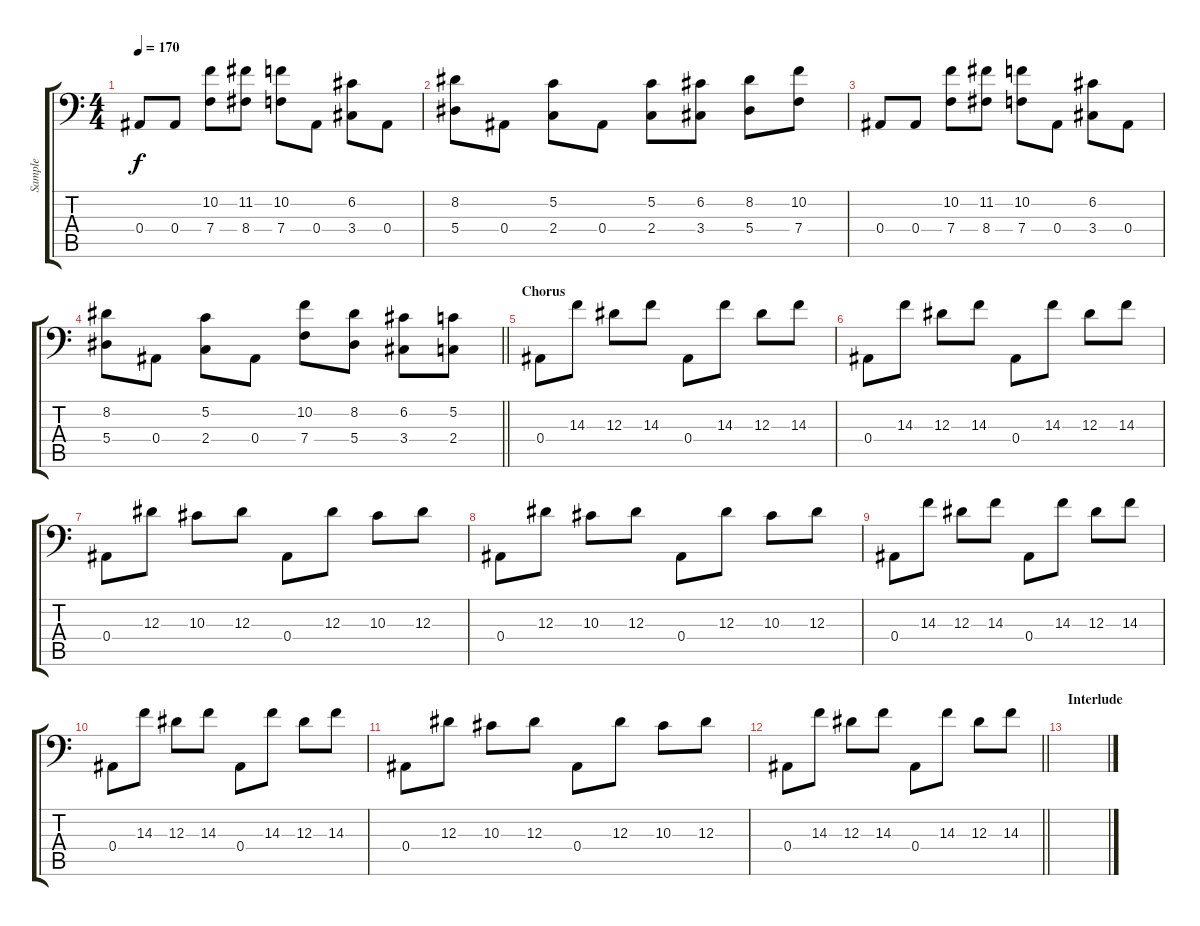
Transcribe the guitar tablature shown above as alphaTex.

\track ("Sample" "Sample") {instrument lead2sawtooth}
\staff {score tabs}
\tuning (C4 G3 Eb3 Bb2 F2 Bb1) {hide}
\ts (4 4)
\tempo 170
\clef f4
\ks c
0.4.8{dy f} 0.4.8 (10.2 7.4).8 (11.2 8.4).8 (10.2 7.4).8 0.4.8 (6.2 3.4).8 0.4.8 |
(8.2 5.4).8 0.4.8 (5.2 2.4).8 0.4.8 (5.2 2.4).8 (6.2 3.4).8 (8.2 5.4).8 (10.2 7.4).8 |
0.4.8 0.4.8 (10.2 7.4).8 (11.2 8.4).8 (10.2 7.4).8 0.4.8 (6.2 3.4).8 0.4.8 |
\barLineRight lightlight
(8.2 5.4).8 0.4.8 (5.2 2.4).8 0.4.8 (10.2 7.4).8 (8.2 5.4).8 (6.2 3.4).8 (5.2 2.4).8 |
\section ("" "Chorus")
0.4.8 14.3.8 12.3.8 14.3.8 0.4.8 14.3.8 12.3.8 14.3.8 |
0.4.8 14.3.8 12.3.8 14.3.8 0.4.8 14.3.8 12.3.8 14.3.8 |
0.4.8 12.3.8 10.3.8 12.3.8 0.4.8 12.3.8 10.3.8 12.3.8 |
0.4.8 12.3.8 10.3.8 12.3.8 0.4.8 12.3.8 10.3.8 12.3.8 |
0.4.8 14.3.8 12.3.8 14.3.8 0.4.8 14.3.8 12.3.8 14.3.8 |
0.4.8 14.3.8 12.3.8 14.3.8 0.4.8 14.3.8 12.3.8 14.3.8 |
0.4.8 12.3.8 10.3.8 12.3.8 0.4.8 12.3.8 10.3.8 12.3.8 |
\barLineRight lightlight
0.4.8 14.3.8 12.3.8 14.3.8 0.4.8 14.3.8 12.3.8 14.3.8 |
\section ("" "Interlude")
